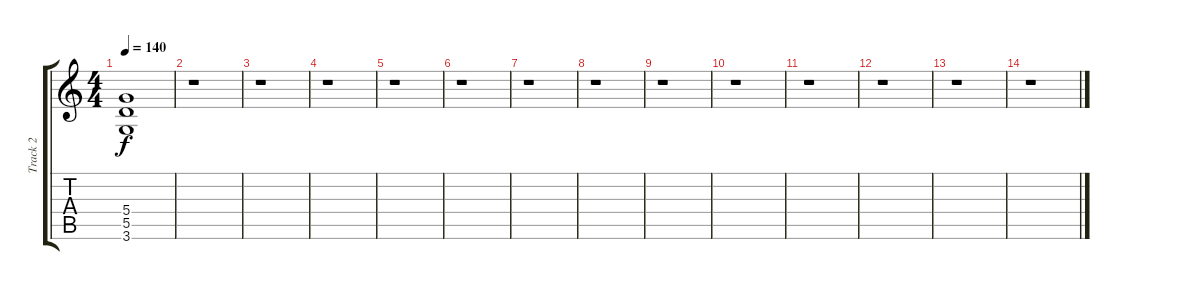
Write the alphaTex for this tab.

\track ("Track 2" "Track 2") {instrument distortionguitar}
\staff {score tabs}
\tuning (E4 B3 G3 D3 A2 E2) {hide}
\ts (4 4)
\tempo 140
\clef g2
\ks c
(5.4{t} 5.5{t} 3.6{t}).1{dy f} |
r.1 |
r.1 |
r.1 |
r.1 |
r.1 |
r.1 |
r.1 |
r.1 |
r.1 |
r.1 |
r.1 |
r.1 |
r.1
